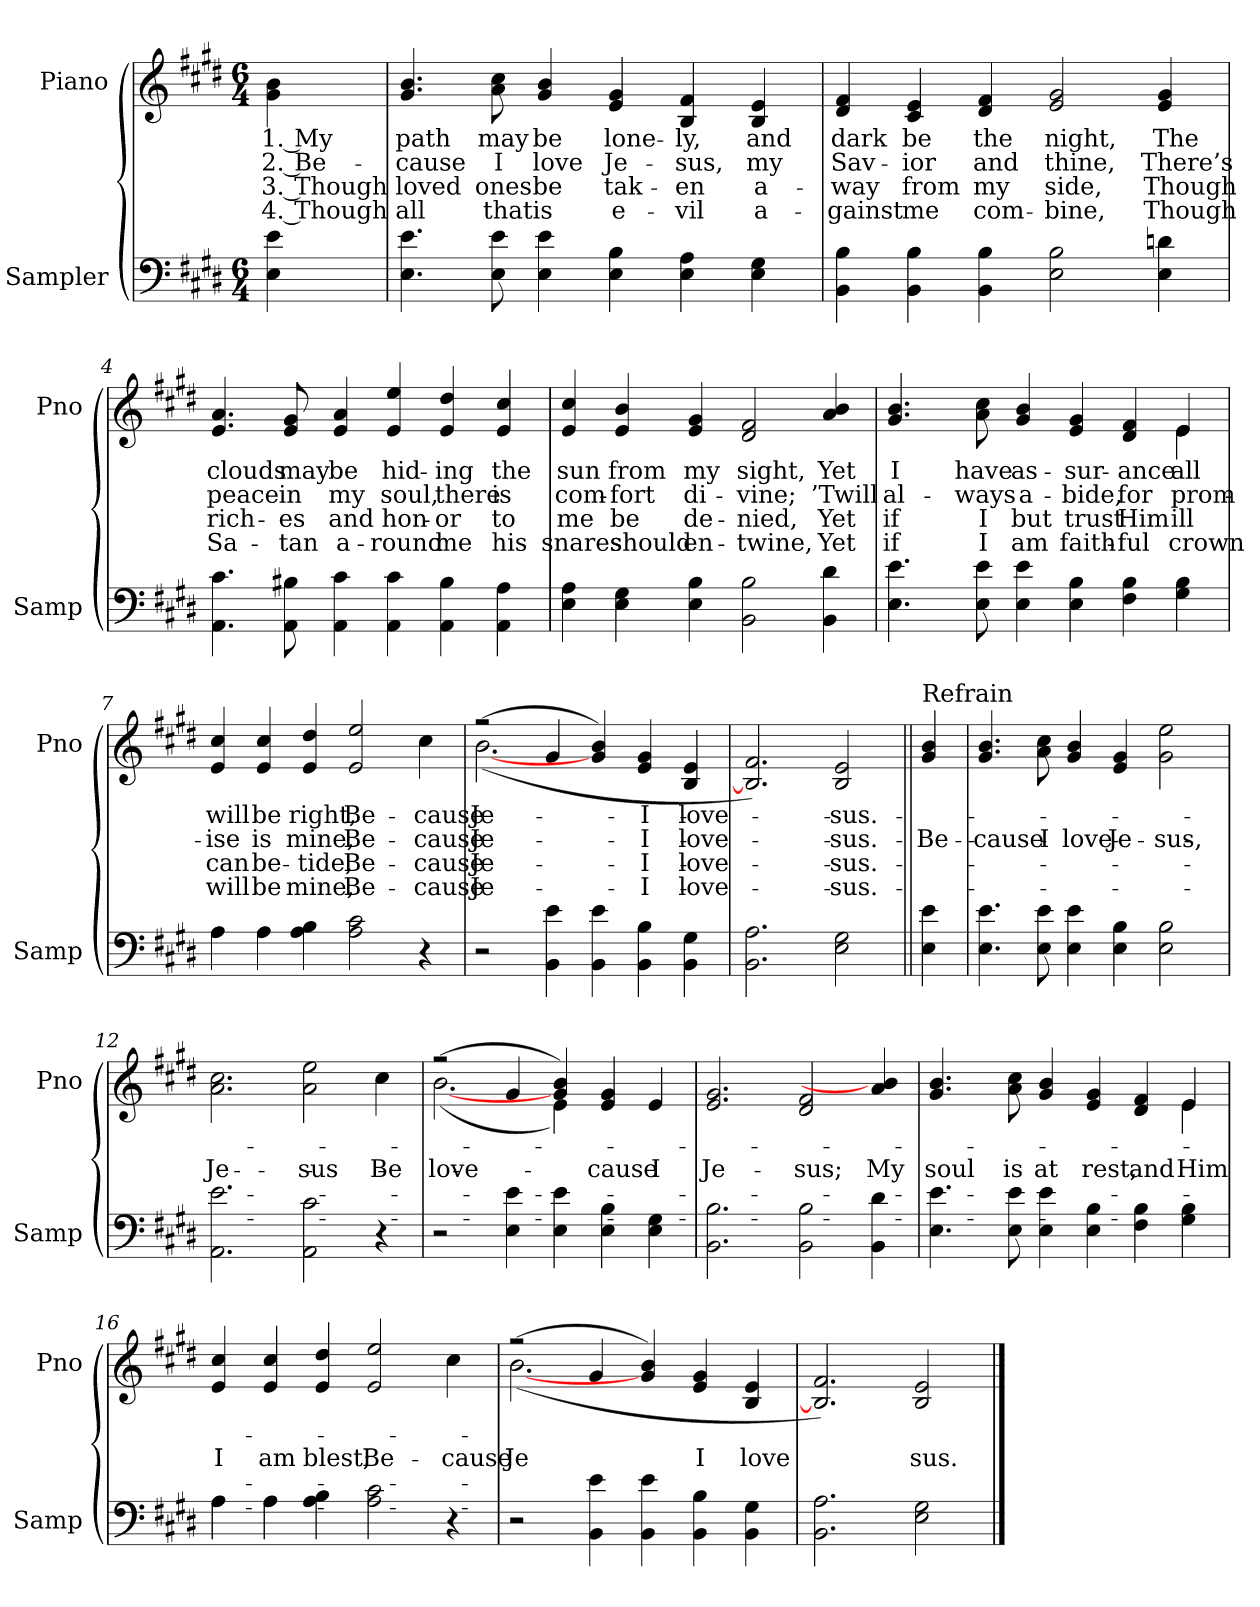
**kern	**kern	**text	**text	**text	**text
*part2	*part1	*part1	*part1	*part1	*part1
*staff2	*staff1	*staff1	*staff1	*staff1	*staff1
*I"Sampler	*I"Piano	*	*	*	*
*I'Samp	*I'Pno	*	*	*	*
*clefF4	*clefG2	*	*	*	*
*k[f#c#g#d#]	*k[f#c#g#d#]	*	*	*	*
*E:	*E:	*	*	*	*
*M6/4	*M6/4	*	*	*	*
=1	=1	=1	=1	=1	=1
4E 4e	4g#\ 4b\	1. My	2. Be-	3. Though	4. Though
=2	=2	=2	=2	=2	=2
4.E 4.e	4.g# 4.b	path	-cause	loved	all
8E 8e	8a 8cc#	may	I	ones	that
4E 4e	4g# 4b	be	love	be	is
4E 4B	4e 4g#	lone-	Je-	tak-	e-
4E 4A	4B 4f#	-ly,	-sus,	-en	-vil
4E 4G#	4B 4e	and	my	a-	a-
=3	=3	=3	=3	=3	=3
4BB 4B	4d# 4f#	dark	Sav-	-way	-gainst
4BB 4B	4c# 4e	be	-ior	from	me
4BB 4B	4d# 4f#	the	and	my	com-
2E 2B	2e 2g#	night,	thine,	side,	-bine,
4E 4dn	4e 4g#	The	There’s	Though	Though
=4	=4	=4	=4	=4	=4
4.AA 4.c#	4.e 4.a	clouds	peace	rich-	Sa-
8AA 8B#X	8e 8g#	may	in	-es	-tan
4AA 4c#	4e 4a	be	my	and	a-
4AA 4c#	4e 4ee	hid-	soul,	hon-	-round
4AA 4B#	4e 4dd#	-ing	there	-or	me
4AA 4A	4e 4cc#	the	is	to	his
=5	=5	=5	=5	=5	=5
4E 4A	4e 4cc#	sun	com-	me	snares
4E 4G#	4e 4b	from	-fort	be	should
4E 4B	4e 4g#	my	di-	de-	en-
2BB 2B	2d# 2f#	sight,	-vine;	-nied,	-twine,
4BB 4d#	4a 4b	Yet	’Twill	Yet	Yet
=6	=6	=6	=6	=6	=6
*	*^	*	*	*	*
4.E 4.e	4.g# 4.b	4ryy	I	al-	if	if
*	*v	*v	*	*	*	*
8E 8e	8a 8cc#	have	-ways	I	I
4E 4e	4g# 4b	as-	a-	but	am
4E 4B	4e 4g#	-sur-	-bide,	trust	faith-
4F# 4B	4d# 4f#	-ance	for	Him	-ful
*	*^	*	*	*	*
4G# 4B	4e/	4e	all	prom-	ill	crown
*	*v	*v	*	*	*	*
=7	=7	=7	=7	=7	=7
*^	*	*	*	*	*
4A\	4A	4e 4cc#	will	-ise	can	will
4A\	4A	4e 4cc#	be	is	be-	be
4A 4B	1ryy	4e 4dd#	right,	mine,	-tide,	mine,
2A 2c#	.	2e 2ee	Be-	Be-	Be-	Be-
4r	.	4cc#	-cause	-cause	-cause	-cause
*v	*v	*	*	*	*	*
=8	=8	=8	=8	=8	=8
*	*^	*	*	*	*
2r	(2r	([2.b	Je-	Je-	Je-	Je-
4BB 4e	4g#	.	.	.	.	.
4BB 4e	4g# 4b)	2.ryy	.	.	.	.
4BB 4B	4e 4g#	.	I	I	I	I
4BB 4G#	4B 4e	.	love	love	love	love
*	*v	*v	*	*	*	*
=9	=9	=9	=9	=9	=9
2.BB 2.A	2.B] 2.f#)	.	.	.	.
2E 2G#	2B 2e	-sus.	-sus.	-sus.	-sus.
=10||	=10||	=10||	=10||	=10||	=10||
!	!LO:TX:t=Refrain	!	!	!	!
4E 4e	4g# 4b	.	Be-	.	.
=11	=11	=11	=11	=11	=11
4.E 4.e	4.g# 4.b	.	-cause	.	.
8E 8e	8a 8cc#	.	I	.	.
4E 4e	4g# 4b	.	love	.	.
4E 4B	4e 4g#	.	Je-	.	.
2E 2B	2g# 2ee	.	-sus,	.	.
=12	=12	=12	=12	=12	=12
2.AA 2.e	2.a 2.cc#	.	Je-	.	.
2AA 2c#	2a 2ee	.	-sus	.	.
4r	4cc#	.	Be-	.	.
=13	=13	=13	=13	=13	=13
*	*^	*	*	*	*
2r	(2r	([2.b	.	love	.	.
4E 4e	4g#	.	.	.	.	.
4E 4e	4g# 4b)	4e)	.	.	.	.
4E 4B	4e 4g#	2ryy	.	-cause	.	.
4E 4G#	4e/	.	.	I	.	.
*	*v	*v	*	*	*	*
=14	=14	=14	=14	=14	=14
2.BB 2.B	2.e 2.g#	.	Je-	.	.
2BB 2B	2d# 2f#	.	-sus;	.	.
4BB 4d#	4a 4b]	.	My	.	.
=15	=15	=15	=15	=15	=15
*	*^	*	*	*	*
4.E 4.e	4.g# 4.b	4ryy	.	soul	.	.
*	*v	*v	*	*	*	*
8E 8e	8a 8cc#	.	is	.	.
4E 4e	4g# 4b	.	at	.	.
4E 4B	4e 4g#	.	rest,	.	.
4F# 4B	4d# 4f#	.	and	.	.
*	*^	*	*	*	*
4G# 4B	4e/	4e	.	Him	.	.
*	*v	*v	*	*	*	*
=16	=16	=16	=16	=16	=16
*^	*	*	*	*	*
4A\	4A	4e 4cc#	.	I	.	.
4A\	4A	4e 4cc#	.	am	.	.
4A 4B	1ryy	4e 4dd#	.	blest;	.	.
2A 2c#	.	2e 2ee	.	Be-	.	.
4r	.	4cc#	.	-cause	.	.
*v	*v	*	*	*	*	*
=17	=17	=17	=17	=17	=17
*	*^	*	*	*	*
2r	(2r	([2.b	.	Je-	.	.
4BB 4e	4g#	.	.	.	.	.
4BB 4e	4g# 4b)	2.ryy	.	.	.	.
4BB 4B	4e 4g#	.	.	I	.	.
4BB 4G#	4B 4e	.	.	love	.	.
*	*v	*v	*	*	*	*
=18	=18	=18	=18	=18	=18
2.BB 2.A	2.B] 2.f#)	.	.	.	.
2E 2G#	2B 2e	.	-sus.	.	.
==	==	==	==	==	==
*-	*-	*-	*-	*-	*-
